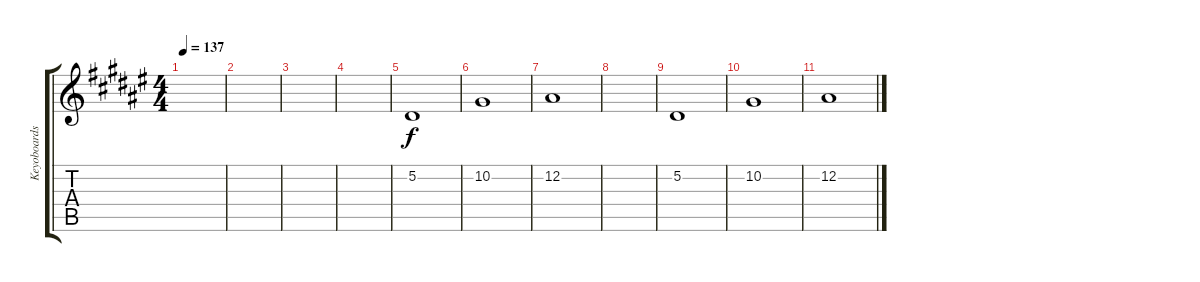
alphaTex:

\track ("Keyoboards" "Keyoboards") {instrument stringensemble1}
\staff {score tabs}
\tuning (Eb4 Bb3 Gb3 Db3 Ab2 Db2) {hide}
\ts (4 4)
\tempo 137
\clef g2
\ks d#minor
|
|
|
|
5.2.1 |
10.2.1 |
12.2.1 |
|
5.2.1 |
10.2.1 |
12.2.1
